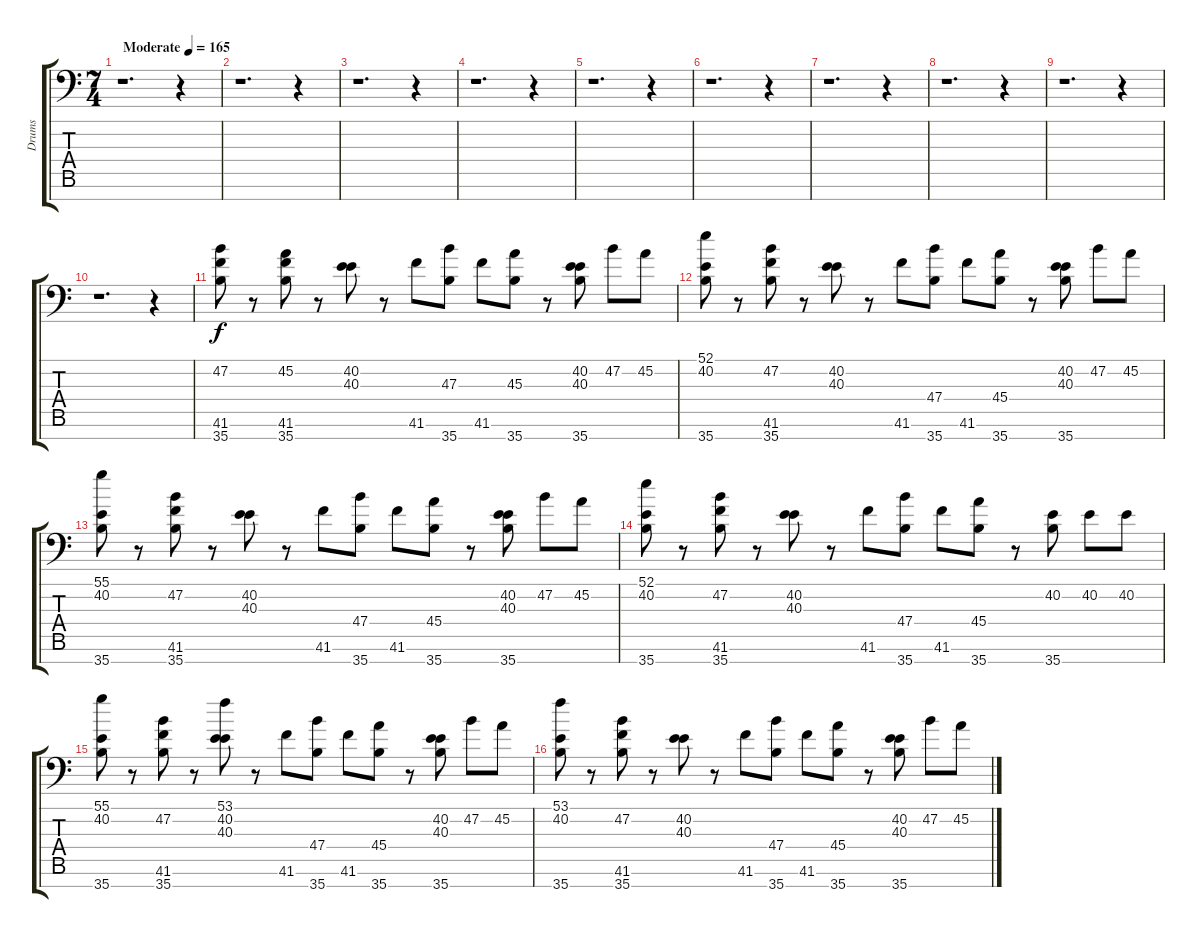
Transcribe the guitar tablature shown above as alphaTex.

\track ("Drums" "Drums") {instrument acousticgrandpiano}
\staff {score tabs}
\tuning (C-1 C-1 C-1 C-1 C-1 C-1 C-1) {hide}
\ts (7 4)
\tempo (165 "Moderate")
\clef f4
\ks c
r.1{d dy f instrument acousticgrandpiano} r.4 |
r.1{d} r.4 |
r.1{d} r.4 |
r.1{d} r.4 |
r.1{d} r.4 |
r.1{d} r.4 |
r.1{d} r.4 |
r.1{d} r.4 |
r.1{d} r.4 |
r.1{d} r.4 |
(47.2 41.6 35.7).8 r.8 (45.2 41.6 35.7).8 r.8 (40.2 40.3).8 r.8 41.6.8 (47.3 35.7).8 41.6.8 (45.3 35.7).8 r.8 (40.2 40.3 35.7).8 47.2.8 45.2.8 |
(52.1 40.2 35.7).8 r.8 (47.2 41.6 35.7).8 r.8 (40.2 40.3).8 r.8 41.6.8 (47.4 35.7).8 41.6.8 (45.4 35.7).8 r.8 (40.2 40.3 35.7).8 47.2.8 45.2.8 |
(55.1 40.2 35.7).8 r.8 (47.2 41.6 35.7).8 r.8 (40.2 40.3).8 r.8 41.6.8 (47.4 35.7).8 41.6.8 (45.4 35.7).8 r.8 (40.2 40.3 35.7).8 47.2.8 45.2.8 |
(52.1 40.2 35.7).8 r.8 (47.2 41.6 35.7).8 r.8 (40.2 40.3).8 r.8 41.6.8 (47.4 35.7).8 41.6.8 (45.4 35.7).8 r.8 (40.2 35.7).8 40.2.8 40.2.8 |
(55.1 40.2 35.7).8 r.8 (47.2 41.6 35.7).8 r.8 (53.1 40.2 40.3).8 r.8 41.6.8 (47.4 35.7).8 41.6.8 (45.4 35.7).8 r.8 (40.2 40.3 35.7).8 47.2.8 45.2.8 |
(53.1 40.2 35.7).8 r.8 (47.2 41.6 35.7).8 r.8 (40.2 40.3).8 r.8 41.6.8 (47.4 35.7).8 41.6.8 (45.4 35.7).8 r.8 (40.2 40.3 35.7).8 47.2.8 45.2.8
